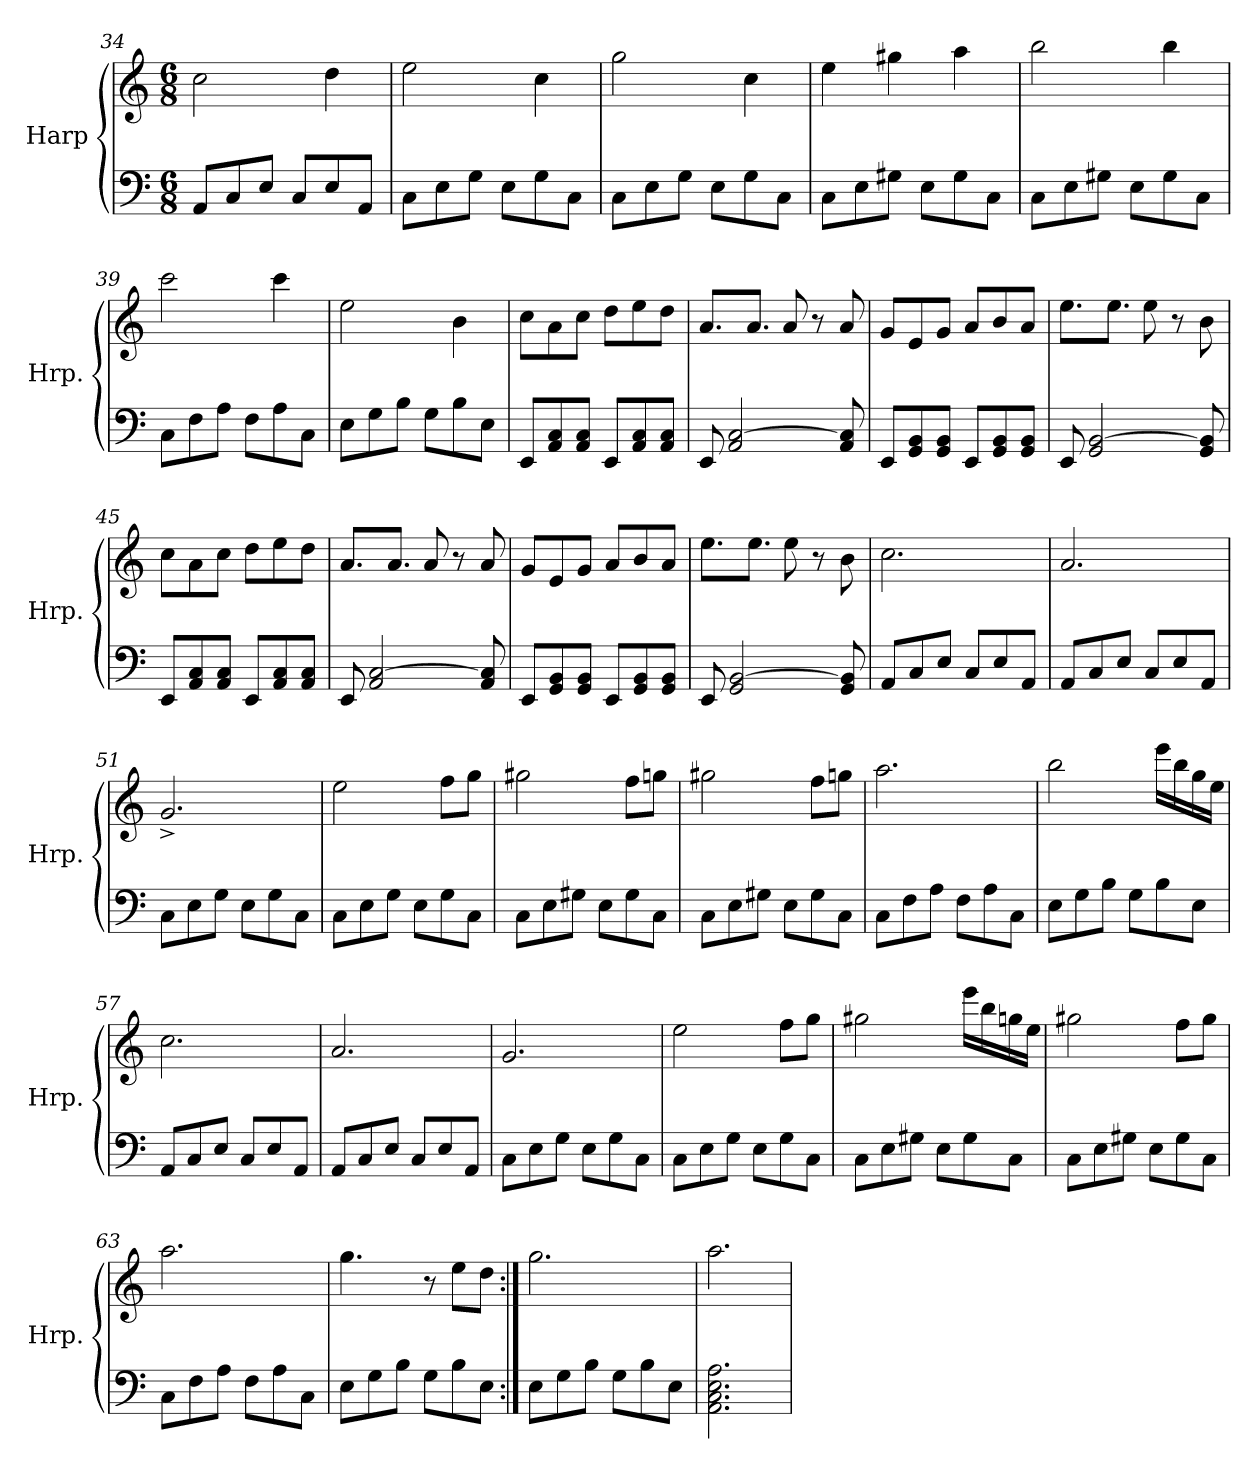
**kern	**kern
*part1	*part1
*staff2	*staff1
*I"Harp	*
*I'Hrp.	*
*clefF4	*clefG2
*k[]	*k[]
*M6/8	*M6/8
=34	=34
8AA/L	2cc\
8C/	.
8E/J	.
8C/L	.
8E/	4dd\
8AA/J	.
!!LO:PB:g=z
=35	=35
8C\L	2ee\
8E\	.
8G\J	.
8E\L	.
8G\	4cc\
8C\J	.
=36	=36
8C\L	2gg\
8E\	.
8G\J	.
8E\L	.
8G\	4cc\
8C\J	.
=37	=37
8C\L	4ee\
8E\	.
8G#X\J	4gg#X\
8E\L	.
8G#\	4aa\
8C\J	.
=38	=38
8C\L	2bb\
8E\	.
8G#X\J	.
8E\L	.
8G#\	4bb\
8C\J	.
=39	=39
8C\L	2ccc\
8F\	.
8A\J	.
8F\L	.
8A\	4ccc\
8C\J	.
=40	=40
8E\L	2ee\
8G\	.
8B\J	.
8G\L	.
8B\	4b\
8E\J	.
!!LO:LB:g=z
=41	=41
8EE/L	8cc\L
8AA/ 8C/	8a\
8AA/ 8C/J	8cc\J
8EE/L	8dd\L
8AA/ 8C/	8ee\
8AA/ 8C/J	8dd\J
=42	=42
8EE/	8.a/L
2AA/ [2C/	.
.	8.a/J
.	8a/
.	8r
8AA/ 8C/]	8a/
=43	=43
8EE/L	8g/L
8GG/ 8BB/	8e/
8GG/ 8BB/J	8g/J
8EE/L	8a/L
8GG/ 8BB/	8b/
8GG/ 8BB/J	8a/J
=44	=44
8EE/	8.ee\L
2GG/ [2BB/	.
.	8.ee\J
.	8ee\
.	8r
8GG/ 8BB/]	8b\
=45	=45
8EE/L	8cc\L
8AA/ 8C/	8a\
8AA/ 8C/J	8cc\J
8EE/L	8dd\L
8AA/ 8C/	8ee\
8AA/ 8C/J	8dd\J
=46	=46
8EE/	8.a/L
2AA/ [2C/	.
.	8.a/J
.	8a/
.	8r
8AA/ 8C/]	8a/
!!LO:LB:g=z
=47	=47
8EE/L	8g/L
8GG/ 8BB/	8e/
8GG/ 8BB/J	8g/J
8EE/L	8a/L
8GG/ 8BB/	8b/
8GG/ 8BB/J	8a/J
=48	=48
8EE/	8.ee\L
2GG/ [2BB/	.
.	8.ee\J
.	8ee\
.	8r
8GG/ 8BB/]	8b\
=49	=49
8AA/L	2.cc\
8C/	.
8E/J	.
8C/L	.
8E/	.
8AA/J	.
=50	=50
8AA/L	2.a/
8C/	.
8E/J	.
8C/L	.
8E/	.
8AA/J	.
=51	=51
8C\L	2.g^/
8E\	.
8G\J	.
8E\L	.
8G\	.
8C\J	.
=52	=52
8C\L	2ee\
8E\	.
8G\J	.
8E\L	.
8G\	8ff\L
8C\J	8gg\J
!!LO:LB:g=z
=53	=53
8C\L	2gg#X\
8E\	.
8G#X\J	.
8E\L	.
8G#\	8ff\L
8C\J	8ggn\J
=54	=54
8C\L	2gg#X\
8E\	.
8G#X\J	.
8E\L	.
8G#\	8ff\L
8C\J	8ggn\J
=55	=55
8C\L	2.aa\
8F\	.
8A\J	.
8F\L	.
8A\	.
8C\J	.
=56	=56
8E\L	2bb\
8G\	.
8B\J	.
8G\L	.
8B\	16eee\LL
.	16bb\
8E\J	16gg\
.	16ee\JJ
=57	=57
8AA/L	2.cc\
8C/	.
8E/J	.
8C/L	.
8E/	.
8AA/J	.
=58	=58
8AA/L	2.a/
8C/	.
8E/J	.
8C/L	.
8E/	.
8AA/J	.
!!LO:LB:g=z
=59	=59
8C\L	2.g/
8E\	.
8G\J	.
8E\L	.
8G\	.
8C\J	.
=60	=60
8C\L	2ee\
8E\	.
8G\J	.
8E\L	.
8G\	8ff\L
8C\J	8gg\J
=61	=61
8C\L	2gg#X\
8E\	.
8G#X\J	.
8E\L	.
8G#\	16eee\LL
.	16bb\
8C\J	16ggn\
.	16ee\JJ
=62	=62
8C\L	2gg#X\
8E\	.
8G#X\J	.
8E\L	.
8G#\	8ff\L
8C\J	8gg#\J
=63	=63
8C\L	2.aa\
8F\	.
8A\J	.
8F\L	.
8A\	.
8C\J	.
=64	=64
8E\L	4.gg\
8G\	.
8B\J	.
8G\L	8r
8B\	8ee\L
8E\J	8dd\J
!!LO:PB:g=z
=65:|!	=65:|!
8E\L	2.gg\
8G\	.
8B\J	.
8G\L	.
8B\	.
8E\J	.
=66	=66
2.AA\ 2.C\ 2.E\ 2.A\	2.aa\
=	=
*-	*-
